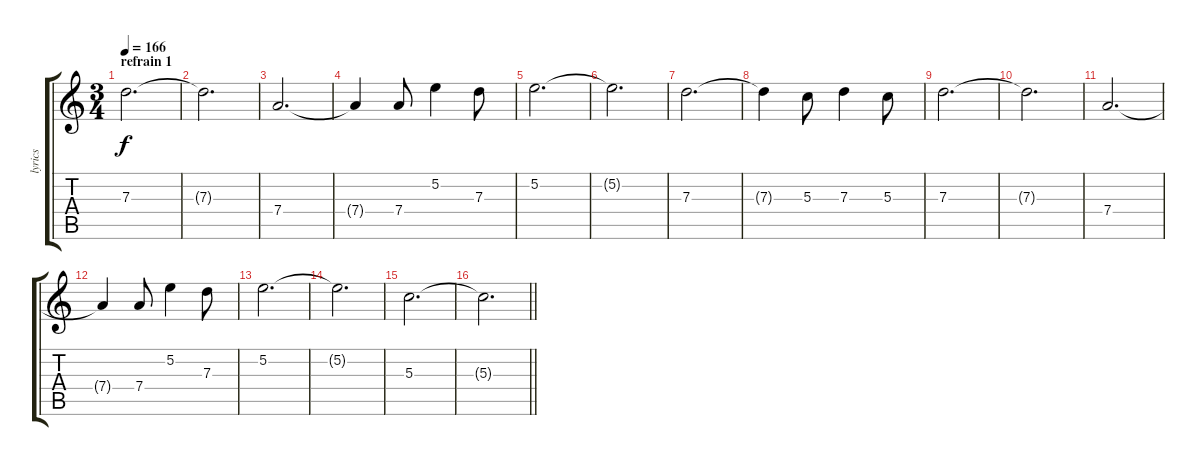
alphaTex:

\track ("lyrics" "lyrics") {instrument distortionguitar}
\staff {score tabs}
\tuning (E4 B3 G3 D3 A2 D2) {hide}
\ts (3 4)
\section ("" "refrain 1")
\tempo 166
\clef g2
\ks c
7.3.2{d dy f} |
7.3{t}.2{d} |
7.4.2{d} |
7.4{t}.4 7.4.8 5.2.4 7.3.8 |
5.2.2{d} |
5.2{t}.2{d} |
7.3.2{d} |
7.3{t}.4 5.3.8 7.3.4 5.3.8 |
7.3.2{d} |
7.3{t}.2{d} |
7.4.2{d} |
7.4{t}.4 7.4.8 5.2.4 7.3.8 |
5.2.2{d} |
5.2{t}.2{d} |
5.3.2{d} |
\barLineRight lightlight
5.3{t}.2{d}
